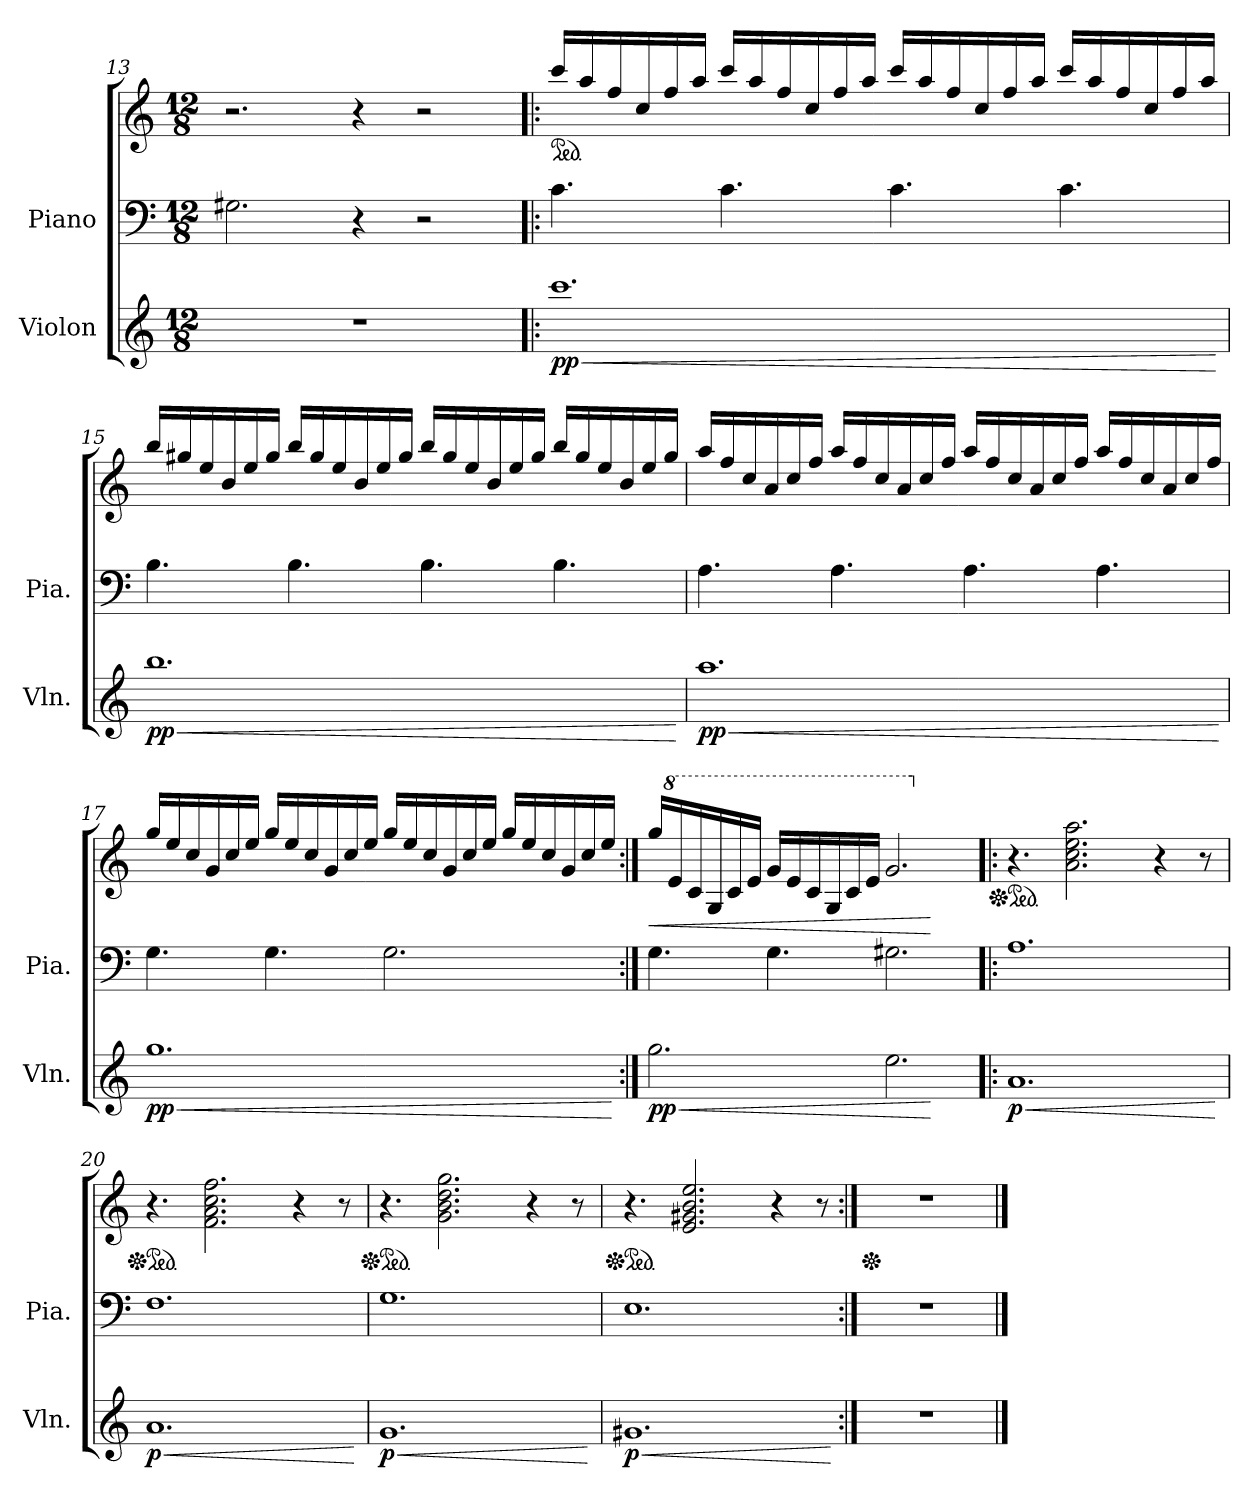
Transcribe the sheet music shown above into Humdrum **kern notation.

**kern	**dynam	**kern	**kern	**dynam
*part2	*part2	*part1	*part1	*part1
*staff3	*staff3	*staff2	*staff1	*staff1/2
*I"Violon	*	*I"Piano	*	*
*I'Vln.	*	*I'Pia.	*	*
*clefG2	*	*clefF4	*clefG2	*
*k[]	*	*k[]	*k[]	*
*M12/8	*	*M12/8	*M12/8	*
=13	=13	=13	=13	=13
1.r	.	2.G#X\	2.r	.
.	.	4r	4r	.
.	.	2r	2r	.
!!LO:LB:g=z
=14!|:	=14!|:	=14!|:	=14!|:	=14!|:
!	!LO:HP:b	!	!	!
*	*	*	*ped	*
*	*	*	*MM90	*
!	!LO:DY:n=1:b	!	!	!
1.ccc	< pp	4.c\	16ccc/LL	.
.	.	.	16aa/	.
.	.	.	16ff/	.
.	.	.	16cc/	.
.	.	.	16ff/	.
.	.	.	16aa/JJ	.
.	.	4.c\	16ccc/LL	.
.	.	.	16aa/	.
.	.	.	16ff/	.
.	.	.	16cc/	.
.	.	.	16ff/	.
.	.	.	16aa/JJ	.
.	.	4.c\	16ccc/LL	.
.	.	.	16aa/	.
.	.	.	16ff/	.
.	.	.	16cc/	.
.	.	.	16ff/	.
.	.	.	16aa/JJ	.
.	.	4.c\	16ccc/LL	.
.	.	.	16aa/	.
.	.	.	16ff/	.
.	.	.	16cc/	.
.	.	.	16ff/	.
.	.	.	16aa/JJ	.
.	[	.	.	.
!!LO:LB:g=z
=15	=15	=15	=15	=15
!	!LO:HP:b	!	!	!
!	!LO:DY:n=1:b	!	!	!
1.bb	< pp	4.B\	16bb/LL	.
.	.	.	16gg#X/	.
.	.	.	16ee/	.
.	.	.	16b/	.
.	.	.	16ee/	.
.	.	.	16gg#/JJ	.
.	.	4.B\	16bb/LL	.
.	.	.	16gg#/	.
.	.	.	16ee/	.
.	.	.	16b/	.
.	.	.	16ee/	.
.	.	.	16gg#/JJ	.
.	.	4.B\	16bb/LL	.
.	.	.	16gg#/	.
.	.	.	16ee/	.
.	.	.	16b/	.
.	.	.	16ee/	.
.	.	.	16gg#/JJ	.
.	.	4.B\	16bb/LL	.
.	.	.	16gg#/	.
.	.	.	16ee/	.
.	.	.	16b/	.
.	.	.	16ee/	.
.	.	.	16gg#/JJ	.
.	[	.	.	.
!!LO:PB:g=z
=16	=16	=16	=16	=16
!	!LO:HP:b	!	!	!
!	!LO:DY:n=1:b	!	!	!
1.aa	< pp	4.A\	16aa/LL	.
.	.	.	16ff/	.
.	.	.	16cc/	.
.	.	.	16a/	.
.	.	.	16cc/	.
.	.	.	16ff/JJ	.
.	.	4.A\	16aa/LL	.
.	.	.	16ff/	.
.	.	.	16cc/	.
.	.	.	16a/	.
.	.	.	16cc/	.
.	.	.	16ff/JJ	.
.	.	4.A\	16aa/LL	.
.	.	.	16ff/	.
.	.	.	16cc/	.
.	.	.	16a/	.
.	.	.	16cc/	.
.	.	.	16ff/JJ	.
.	.	4.A\	16aa/LL	.
.	.	.	16ff/	.
.	.	.	16cc/	.
.	.	.	16a/	.
.	.	.	16cc/	.
.	.	.	16ff/JJ	.
.	[	.	.	.
!!LO:LB:g=z
=17	=17	=17	=17	=17
!	!LO:HP:b	!	!	!
!	!LO:DY:n=1:b	!	!	!
1.gg	< pp	4.G\	16gg/LL	.
.	.	.	16ee/	.
.	.	.	16cc/	.
.	.	.	16g/	.
.	.	.	16cc/	.
.	.	.	16ee/JJ	.
.	.	4.G\	16gg/LL	.
.	.	.	16ee/	.
.	.	.	16cc/	.
.	.	.	16g/	.
.	.	.	16cc/	.
.	.	.	16ee/JJ	.
.	.	2.G\	16gg/LL	.
.	.	.	16ee/	.
.	.	.	16cc/	.
.	.	.	16g/	.
.	.	.	16cc/	.
.	.	.	16ee/JJ	.
.	.	.	16gg/LL	.
.	.	.	16ee/	.
.	.	.	16cc/	.
.	.	.	16g/	.
.	.	.	16cc/	.
.	.	.	16ee/JJ	.
.	[	.	.	.
=18:|!	=18:|!	=18:|!	=18:|!	=18:|!
!	!LO:HP:b	!	!	!LO:HP:b
!	!LO:DY:n=1:b	!	!	!
2.gg\	< pp	4.G\	16gg/LL	<
*	*	*	*8va	*
.	.	.	16ee/	.
.	.	.	16cc/	.
.	.	.	16g/	.
.	.	.	16cc/	.
.	.	.	16ee/JJ	.
.	.	4.G\	16gg/LL	.
.	.	.	16ee/	.
.	.	.	16cc/	.
.	.	.	16g/	.
.	.	.	16cc/	.
.	.	.	16ee/JJ	.
2.ee\	.	2.G#X\	2.gg/	.
.	[	.	.	[
!!LO:LB:g=z
=19!|:	=19!|:	=19!|:	=19!|:	=19!|:
!	!LO:HP:b	!	!	!
*	*	*	*Xped	*
*	*	*	*X8va	*
*	*	*	*ped	*
!	!LO:DY:n=1:b	!	!	!
1.a	< p	1.A	4.r	.
.	.	.	2.a\ 2.cc\ 2.ee\ 2.aa\	.
.	.	.	4r	.
.	.	.	8r	.
.	[	.	.	.
=20	=20	=20	=20	=20
!	!LO:HP:b	!	!	!
*	*	*	*Xped	*
*	*	*	*ped	*
!	!LO:DY:n=1:b	!	!	!
1.a	< p	1.F	4.r	.
.	.	.	2.f\ 2.a\ 2.cc\ 2.ff\	.
.	.	.	4r	.
.	.	.	8r	.
.	[	.	.	.
=21	=21	=21	=21	=21
!	!LO:HP:b	!	!	!
*	*	*	*Xped	*
*	*	*	*ped	*
!	!LO:DY:n=1:b	!	!	!
1.g	< p	1.G	4.r	.
.	.	.	2.g\ 2.b\ 2.dd\ 2.gg\	.
.	.	.	4r	.
.	.	.	8r	.
.	[	.	.	.
=22	=22	=22	=22	=22
!	!LO:HP:b	!	!	!
*	*	*	*Xped	*
*	*	*	*ped	*
!	!LO:DY:n=1:b	!	!	!
1.g#X	< p	1.E	4.r	.
.	.	.	2.e/ 2.g#X/ 2.b/ 2.ee/	.
.	.	.	4r	.
.	.	.	8r	.
.	[	.	.	.
=23:|!	=23:|!	=23:|!	=23:|!	=23:|!
*	*	*	*Xped	*
1.r	.	1.r	1.r	.
==	==	==	==	==
*-	*-	*-	*-	*-
